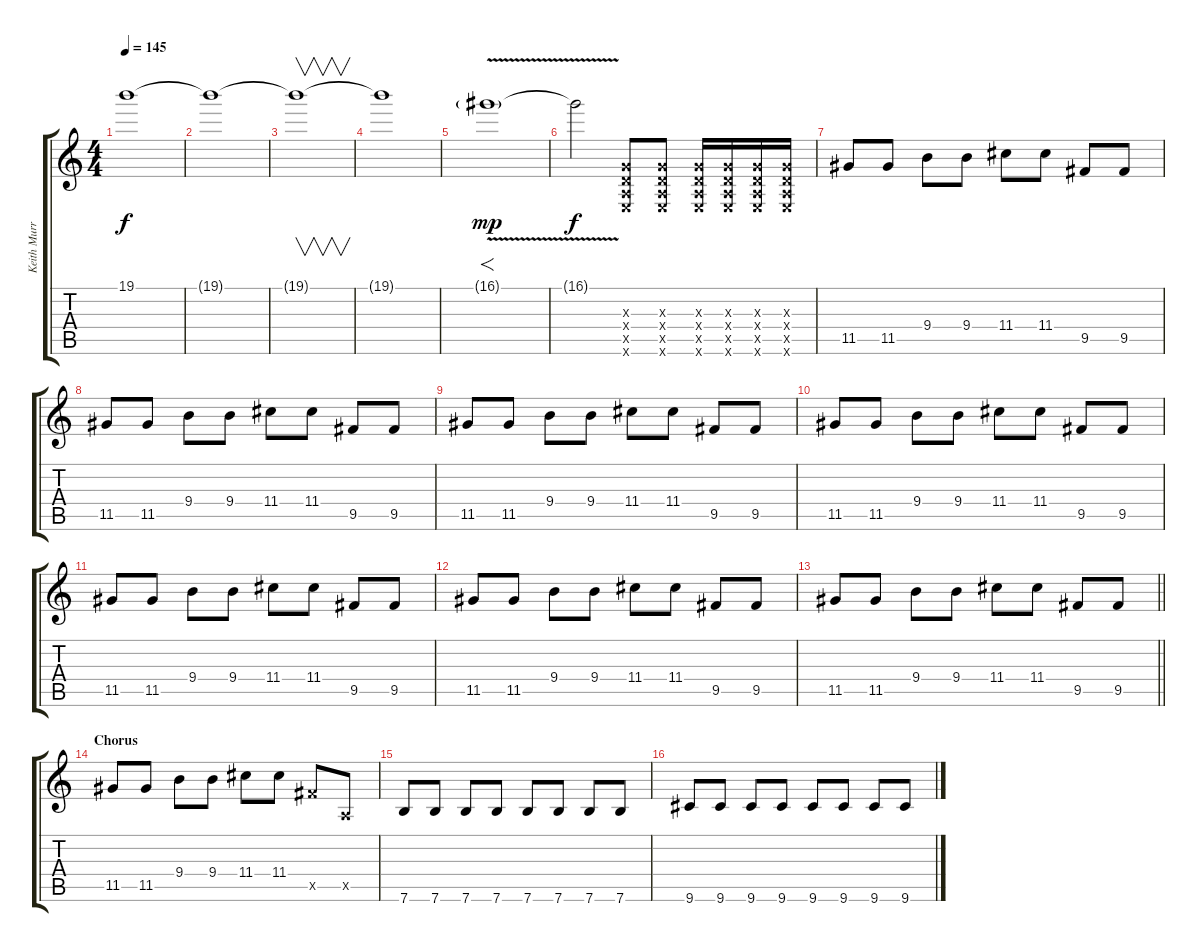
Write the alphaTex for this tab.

\track ("Keith Murray - Guitar" "Keith Murr") {instrument overdrivenguitar}
\staff {score tabs}
\tuning (E4 B3 G3 D3 A2 E2) {hide}
\ts (4 4)
\tempo 145
\clef g2
\ks c
19.1{t}.1{dy f} |
19.1{t}.1 |
19.1{t}.1{v} |
19.1{t}.1 |
16.1{v g}.1{f dy mp} |
16.1{t}.2{dy f} (0.3{x} 0.4{x} 0.5{x} 0.6{x}).8{volume 16} (0.3{x} 0.4{x} 0.5{x} 0.6{x}).8 (0.3{x} 0.4{x} 0.5{x} 0.6{x}).16 (0.3{x} 0.4{x} 0.5{x} 0.6{x}).16 (0.3{x} 0.4{x} 0.5{x} 0.6{x}).16 (0.3{x} 0.4{x} 0.5{x} 0.6{x}).16 |
11.5.8{volume 13} 11.5.8 9.4.8 9.4.8 11.4.8 11.4.8 9.5.8 9.5.8 |
11.5.8 11.5.8 9.4.8 9.4.8 11.4.8 11.4.8 9.5.8 9.5.8 |
11.5.8 11.5.8 9.4.8 9.4.8 11.4.8 11.4.8 9.5.8 9.5.8 |
11.5.8 11.5.8 9.4.8 9.4.8 11.4.8 11.4.8 9.5.8 9.5.8 |
11.5.8 11.5.8 9.4.8 9.4.8 11.4.8 11.4.8 9.5.8 9.5.8 |
11.5.8 11.5.8 9.4.8 9.4.8 11.4.8 11.4.8 9.5.8 9.5.8 |
\barLineRight lightlight
11.5.8 11.5.8 9.4.8 9.4.8 11.4.8 11.4.8 9.5.8 9.5.8 |
\section ("" "Chorus")
11.5.8 11.5.8 9.4.8 9.4.8 11.4.8 11.4.8 9.5{x}.8 0.5{x}.8 |
7.6.8 7.6.8 7.6.8 7.6.8 7.6.8 7.6.8 7.6.8 7.6.8 |
9.6.8 9.6.8 9.6.8 9.6.8 9.6.8 9.6.8 9.6.8 9.6.8
